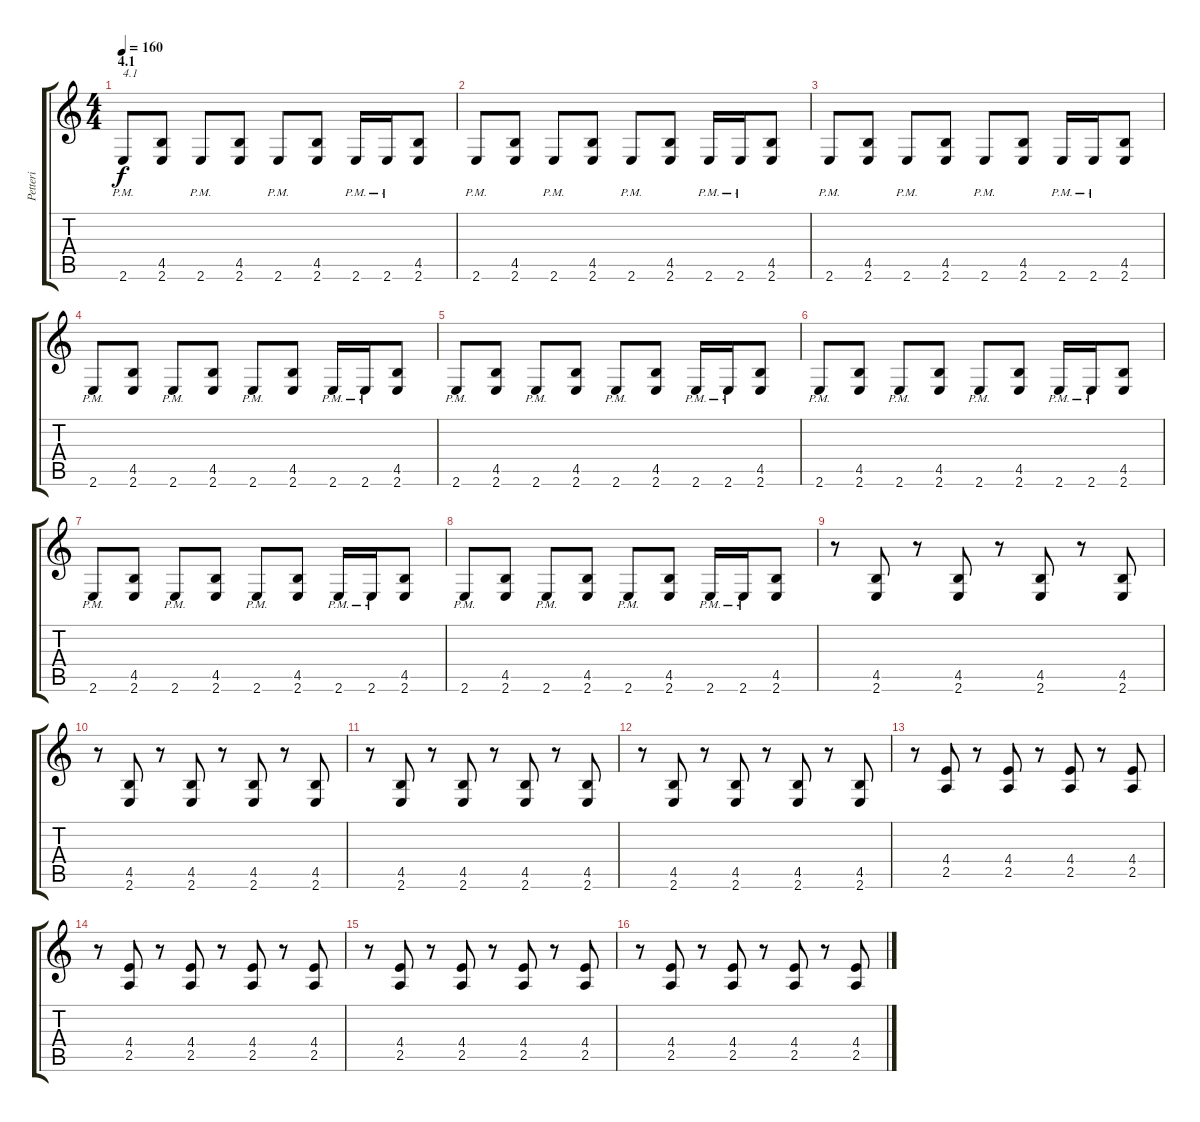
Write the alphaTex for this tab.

\track ("Petteri" "Petteri") {instrument distortionguitar}
\staff {score tabs}
\tuning (D4 A3 F3 C3 G2 D2) {hide}
\ts (4 4)
\section ("" "4.1")
\tempo 160
\clef g2
\ks c
2.6{pm}.8{txt "4.1" dy f} (4.5 2.6).8 2.6{pm}.8 (4.5 2.6).8 2.6{pm}.8 (4.5 2.6).8 2.6{pm}.16 2.6{pm}.16 (4.5 2.6).8 |
2.6{pm}.8 (4.5 2.6).8 2.6{pm}.8 (4.5 2.6).8 2.6{pm}.8 (4.5 2.6).8 2.6{pm}.16 2.6{pm}.16 (4.5 2.6).8 |
2.6{pm}.8 (4.5 2.6).8 2.6{pm}.8 (4.5 2.6).8 2.6{pm}.8 (4.5 2.6).8 2.6{pm}.16 2.6{pm}.16 (4.5 2.6).8 |
2.6{pm}.8 (4.5 2.6).8 2.6{pm}.8 (4.5 2.6).8 2.6{pm}.8 (4.5 2.6).8 2.6{pm}.16 2.6{pm}.16 (4.5 2.6).8 |
2.6{pm}.8 (4.5 2.6).8 2.6{pm}.8 (4.5 2.6).8 2.6{pm}.8 (4.5 2.6).8 2.6{pm}.16 2.6{pm}.16 (4.5 2.6).8 |
2.6{pm}.8 (4.5 2.6).8 2.6{pm}.8 (4.5 2.6).8 2.6{pm}.8 (4.5 2.6).8 2.6{pm}.16 2.6{pm}.16 (4.5 2.6).8 |
2.6{pm}.8 (4.5 2.6).8 2.6{pm}.8 (4.5 2.6).8 2.6{pm}.8 (4.5 2.6).8 2.6{pm}.16 2.6{pm}.16 (4.5 2.6).8 |
2.6{pm}.8 (4.5 2.6).8 2.6{pm}.8 (4.5 2.6).8 2.6{pm}.8 (4.5 2.6).8 2.6{pm}.16 2.6{pm}.16 (4.5 2.6).8 |
r.8 (4.5 2.6).8 r.8 (4.5 2.6).8 r.8 (4.5 2.6).8 r.8 (4.5 2.6).8 |
r.8 (4.5 2.6).8 r.8 (4.5 2.6).8 r.8 (4.5 2.6).8 r.8 (4.5 2.6).8 |
r.8 (4.5 2.6).8 r.8 (4.5 2.6).8 r.8 (4.5 2.6).8 r.8 (4.5 2.6).8 |
r.8 (4.5 2.6).8 r.8 (4.5 2.6).8 r.8 (4.5 2.6).8 r.8 (4.5 2.6).8 |
r.8 (4.4 2.5).8 r.8 (4.4 2.5).8 r.8 (4.4 2.5).8 r.8 (4.4 2.5).8 |
r.8 (4.4 2.5).8 r.8 (4.4 2.5).8 r.8 (4.4 2.5).8 r.8 (4.4 2.5).8 |
r.8 (4.4 2.5).8 r.8 (4.4 2.5).8 r.8 (4.4 2.5).8 r.8 (4.4 2.5).8 |
r.8 (4.4 2.5).8 r.8 (4.4 2.5).8 r.8 (4.4 2.5).8 r.8 (4.4 2.5).8
